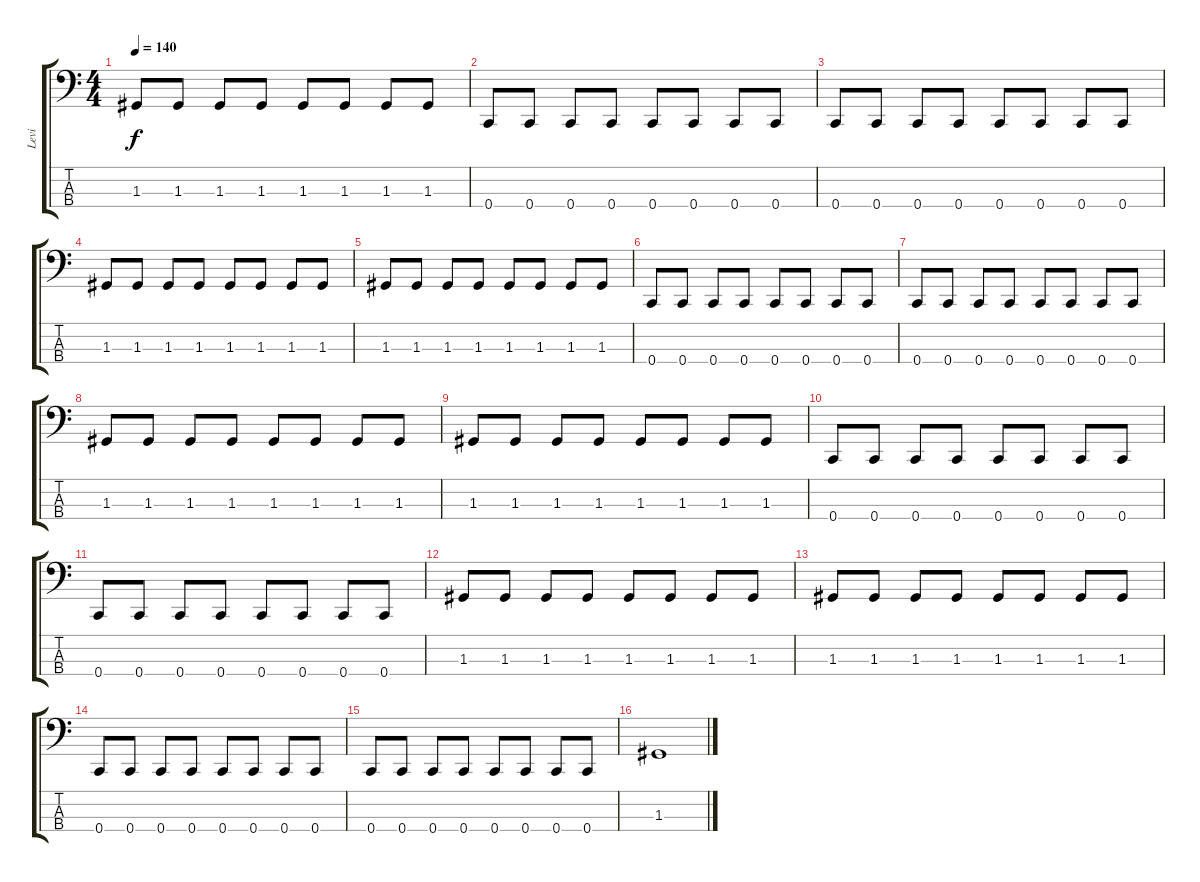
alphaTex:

\track ("Levi" "Levi") {instrument electricbasspick}
\staff {score tabs}
\tuning (F2 C2 G1 C1) {hide}
\ts (4 4)
\tempo 140
\clef f4
\ks c
1.3.8{dy f} 1.3.8 1.3.8 1.3.8 1.3.8 1.3.8 1.3.8 1.3.8 |
0.4.8 0.4.8 0.4.8 0.4.8 0.4.8 0.4.8 0.4.8 0.4.8 |
0.4.8 0.4.8 0.4.8 0.4.8 0.4.8 0.4.8 0.4.8 0.4.8 |
1.3.8 1.3.8 1.3.8 1.3.8 1.3.8 1.3.8 1.3.8 1.3.8 |
1.3.8 1.3.8 1.3.8 1.3.8 1.3.8 1.3.8 1.3.8 1.3.8 |
0.4.8 0.4.8 0.4.8 0.4.8 0.4.8 0.4.8 0.4.8 0.4.8 |
0.4.8 0.4.8 0.4.8 0.4.8 0.4.8 0.4.8 0.4.8 0.4.8 |
1.3.8 1.3.8 1.3.8 1.3.8 1.3.8 1.3.8 1.3.8 1.3.8 |
1.3.8 1.3.8 1.3.8 1.3.8 1.3.8 1.3.8 1.3.8 1.3.8 |
0.4.8 0.4.8 0.4.8 0.4.8 0.4.8 0.4.8 0.4.8 0.4.8 |
0.4.8 0.4.8 0.4.8 0.4.8 0.4.8 0.4.8 0.4.8 0.4.8 |
1.3.8 1.3.8 1.3.8 1.3.8 1.3.8 1.3.8 1.3.8 1.3.8 |
1.3.8 1.3.8 1.3.8 1.3.8 1.3.8 1.3.8 1.3.8 1.3.8 |
0.4.8 0.4.8 0.4.8 0.4.8 0.4.8 0.4.8 0.4.8 0.4.8 |
0.4.8 0.4.8 0.4.8 0.4.8 0.4.8 0.4.8 0.4.8 0.4.8 |
1.3.1
